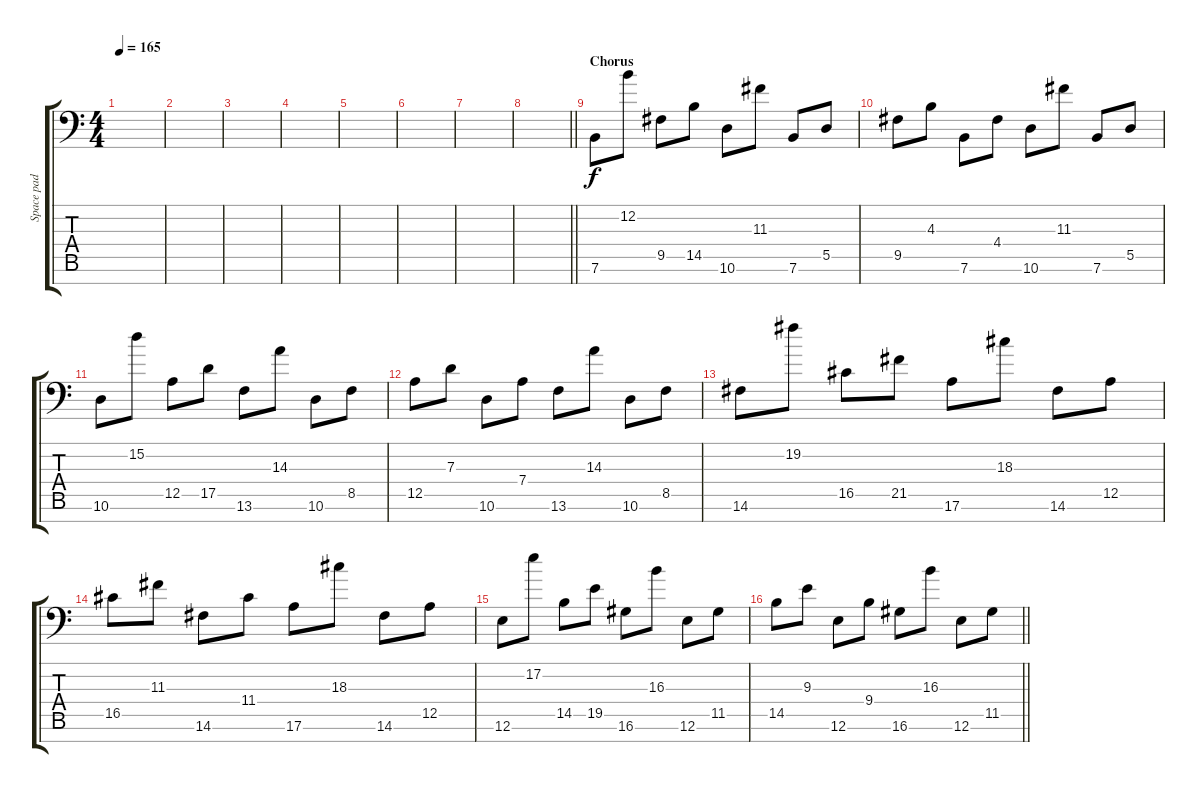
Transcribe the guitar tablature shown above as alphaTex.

\track ("Space pad lead arp" "Space pad ") {instrument lead1square}
\staff {score tabs}
\tuning (E4 B3 G3 D3 A2 E2 C-1) {hide}
\ts (4 4)
\tempo 165
\clef f4
\ks c
|
|
|
|
|
|
|
\barLineRight lightlight
|
\section ("" "Chorus")
7.6.8 12.2.8 9.5.8 14.5.8 10.6.8 11.3.8 7.6.8 5.5.8 |
9.5.8 4.3.8 7.6.8 4.4.8 10.6.8 11.3.8 7.6.8 5.5.8 |
10.6.8 15.2.8 12.5.8 17.5.8 13.6.8 14.3.8 10.6.8 8.5.8 |
12.5.8 7.3.8 10.6.8 7.4.8 13.6.8 14.3.8 10.6.8 8.5.8 |
14.6.8 19.2.8 16.5.8 21.5.8 17.6.8 18.3.8 14.6.8 12.5.8 |
16.5.8 11.3.8 14.6.8 11.4.8 17.6.8 18.3.8 14.6.8 12.5.8 |
12.6.8 17.2.8 14.5.8 19.5.8 16.6.8 16.3.8 12.6.8 11.5.8 |
\barLineRight lightlight
14.5.8 9.3.8 12.6.8 9.4.8 16.6.8 16.3.8 12.6.8 11.5.8
